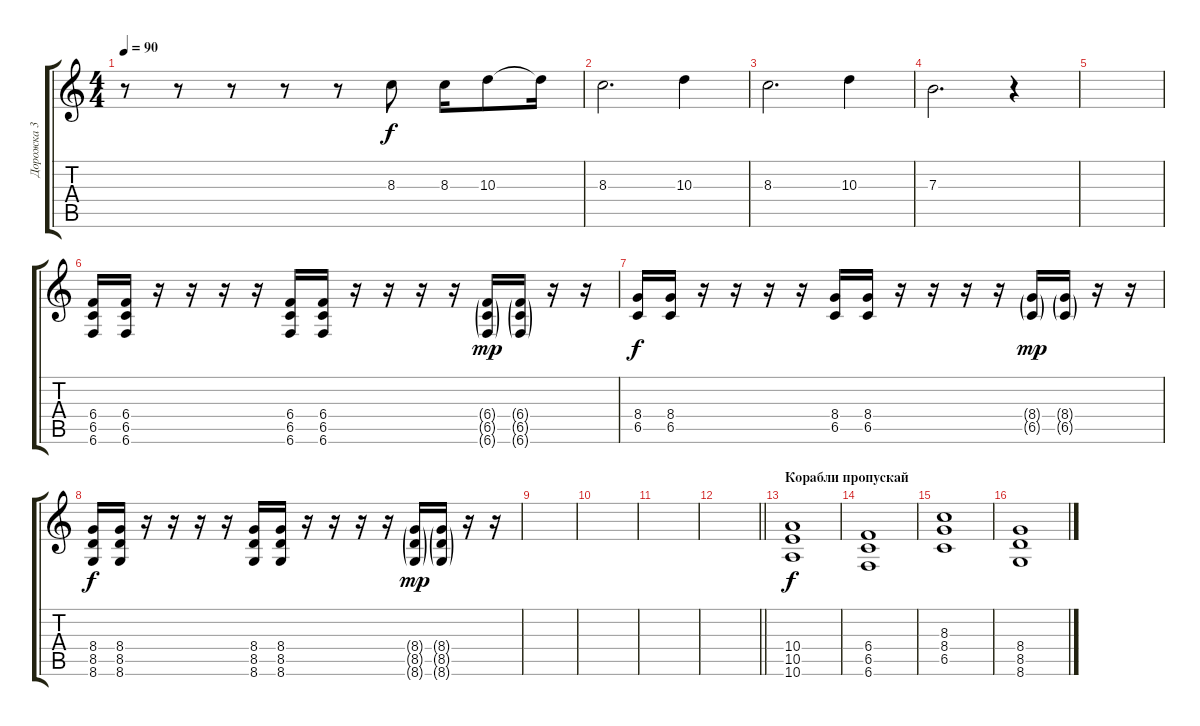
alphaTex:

\track ("Дорожка 3" "Дорожка 3") {instrument distortionguitar}
\staff {score tabs}
\tuning (Db4 Ab3 E3 B2 Gb2 B1) {hide}
\ts (4 4)
\tempo 90
\clef g2
\ks c
r.8{dy mp} r.8 r.8 r.8 r.8 8.3.8{dy f} 8.3.16 10.3.8 10.3{t}.16 |
8.3.2{d} 10.3.4 |
8.3.2{d} 10.3.4 |
7.3.2{d} r.4 |
|
(6.4 6.5 6.6).16 (6.4 6.5 6.6).16 r.16 r.16 r.16 r.16 (6.4 6.5 6.6).16 (6.4 6.5 6.6).16 r.16 r.16 r.16 r.16 (6.4{g} 6.5{g} 6.6{g}).16{dy mp} (6.4{g} 6.5{g} 6.6{g}).16 r.16 r.16 |
(8.4 6.5).16{dy f} (8.4 6.5).16 r.16 r.16 r.16 r.16 (8.4 6.5).16 (8.4 6.5).16 r.16 r.16 r.16 r.16 (8.4{g} 6.5{g}).16{dy mp} (8.4{g} 6.5{g}).16 r.16 r.16 |
(8.4 8.5 8.6).16{dy f} (8.4 8.5 8.6).16 r.16 r.16 r.16 r.16 (8.4 8.5 8.6).16 (8.4 8.5 8.6).16 r.16 r.16 r.16 r.16 (8.4{g} 8.5{g} 8.6{g}).16{dy mp} (8.4{g} 8.5{g} 8.6{g}).16 r.16 r.16 |
|
|
|
\barLineRight lightlight
|
\section ("" "Корабли пропускай")
(10.4 10.5 10.6).1{dy f} |
(6.4 6.5 6.6).1 |
(8.3 8.4 6.5).1 |
(8.4 8.5 8.6).1
